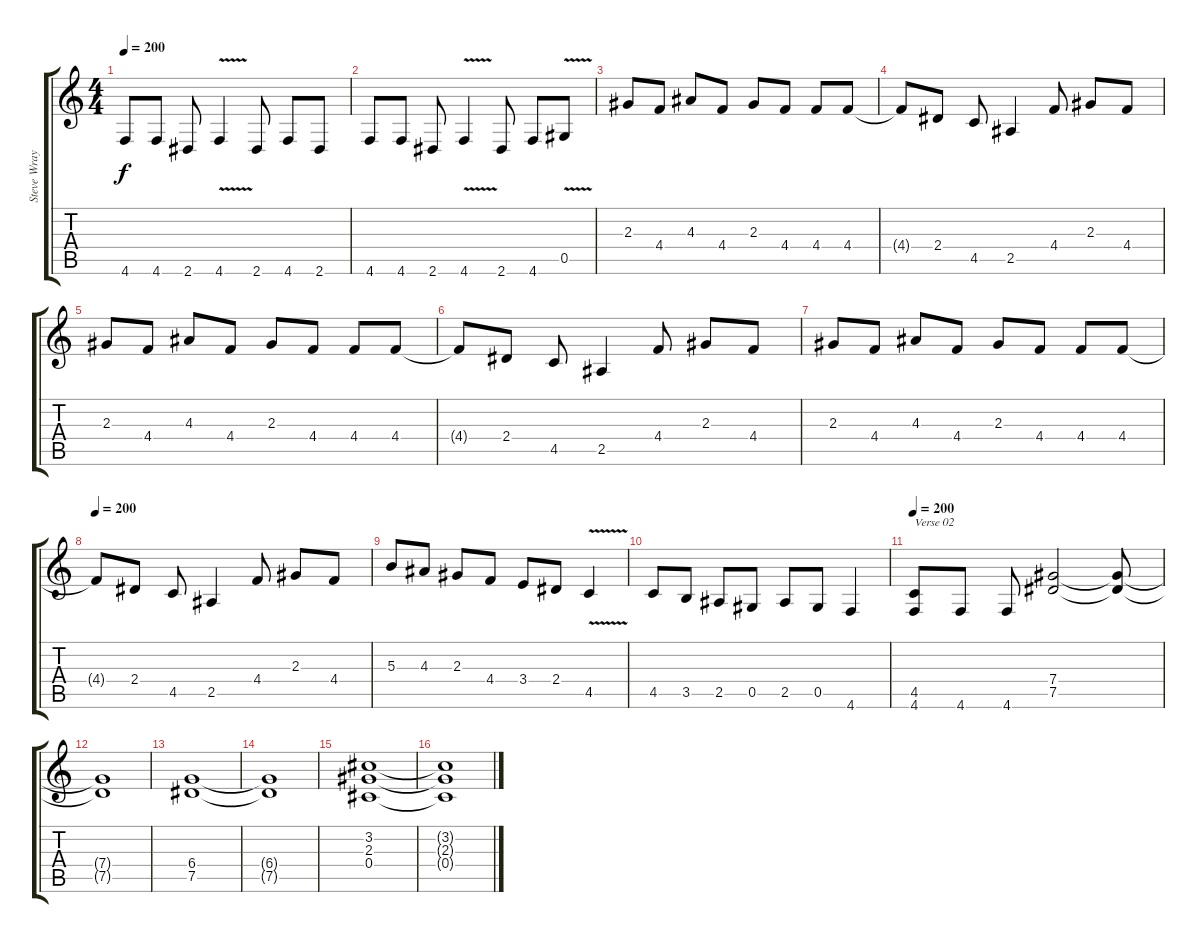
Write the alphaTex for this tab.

\track ("Steve Wray" "Steve Wray") {instrument distortionguitar}
\staff {score tabs}
\tuning (Eb4 Bb3 Gb3 Db3 Ab2 Db2) {hide}
\ts (4 4)
\tempo 200
\clef g2
\ks c
4.6.8{dy f} 4.6.8 2.6.8 4.6{v}.4 2.6.8 4.6.8 2.6.8 |
4.6.8 4.6.8 2.6.8 4.6{v}.4 2.6.8 4.6.8 0.5{v}.8 |
2.3.8 4.4.8 4.3.8 4.4.8 2.3.8 4.4.8 4.4.8 4.4.8 |
4.4{t}.8 2.4.8 4.5.8 2.5.4 4.4.8 2.3.8 4.4.8 |
2.3.8 4.4.8 4.3.8 4.4.8 2.3.8 4.4.8 4.4.8 4.4.8 |
4.4{t}.8 2.4.8 4.5.8 2.5.4 4.4.8 2.3.8 4.4.8 |
2.3.8 4.4.8 4.3.8 4.4.8 2.3.8 4.4.8 4.4.8 4.4.8 |
\tempo 200
4.4{t}.8 2.4.8 4.5.8 2.5.4 4.4.8 2.3.8 4.4.8 |
5.3.8 4.3.8 2.3.8 4.4.8 3.4.8 2.4.8 4.5{v}.4 |
4.5.8 3.5.8 2.5.8 0.5.8 2.5.8 0.5.8 4.6.4 |
\tempo 200
(4.5 4.6).8{txt "Verse 02"} 4.6.8 4.6.8 (7.4 7.5).2 (7.4{t} 7.5{t}).8 |
(7.4{t} 7.5{t}).1 |
(6.4 7.5).1 |
(6.4{t} 7.5{t}).1 |
(3.2 2.3 0.4).1 |
(3.2{t} 2.3{t} 0.4{t}).1
